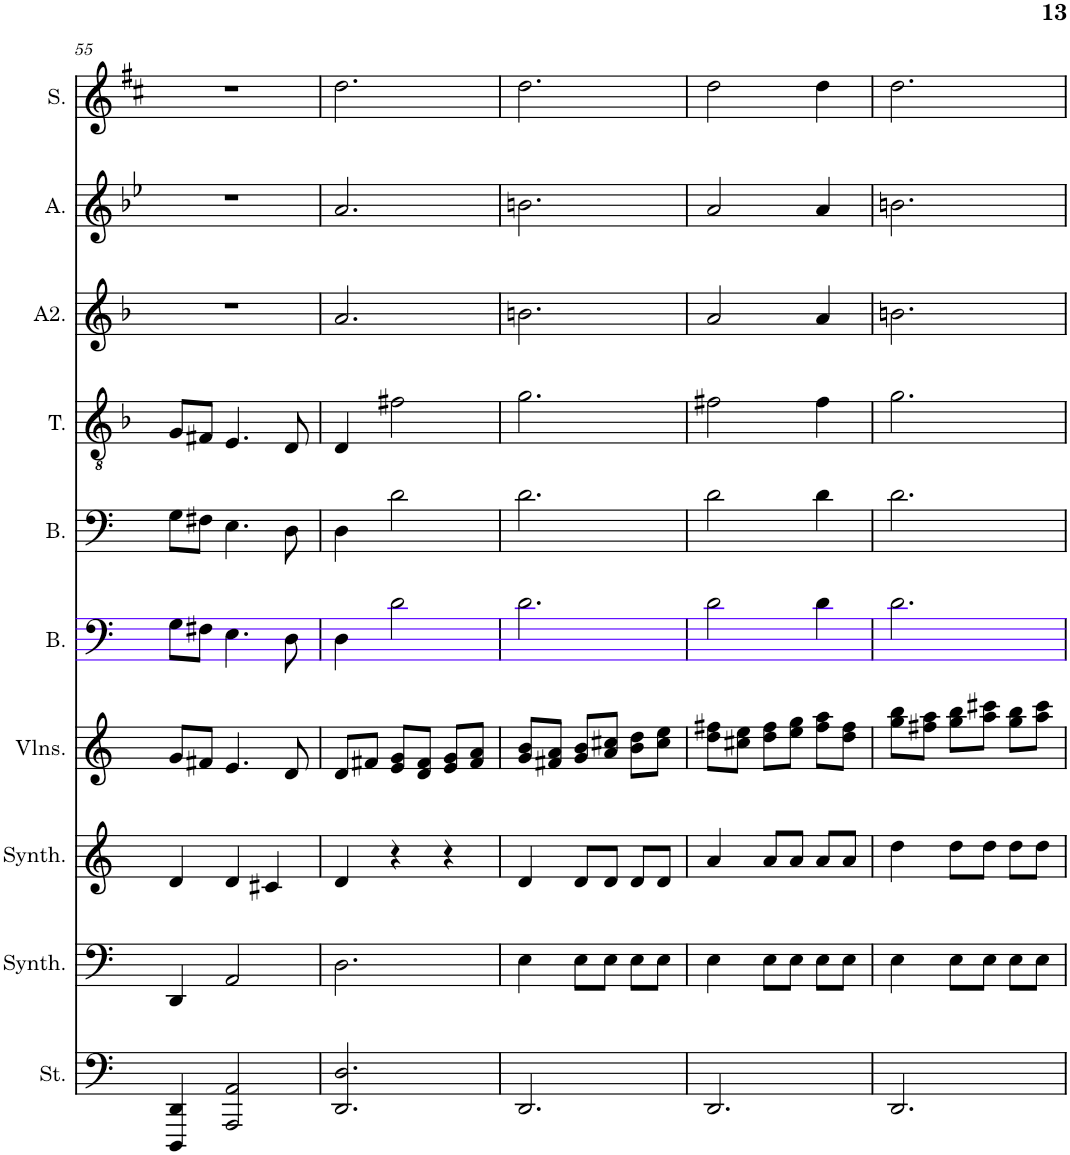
**kern	**kern	**kern	**kern	**kern	**kern	**kern	**kern	**kern	**kern
*part10	*part9	*part8	*part7	*part6	*part5	*part4	*part3	*part2	*part1
*staff10	*staff9	*staff8	*staff7	*staff6	*staff5	*staff4	*staff3	*staff2	*staff1
*I"Cordes, D'Bass/Strings, etc	*I"Synthétiseur d'instruments à cordes, Synth strings, etc	*I"Synthétiseur d'instruments à cordes, Synth strings 2	*I"Violons, 1st violins	*I"Basse 2	*I"Basse	*I"Ténor	*I"Alto 2	*I"Alto	*I"Soprano
*I'St.	*I'Synth.	*I'Synth.	*I'Vlns.	*I'B.	*I'B.	*I'T.	*I'A2.	*I'A.	*I'S.
!!LO:PB:g=z
*clefF4	*clefG2	*clefF4	*clefG2	*clefF4	*clefF4	*clefGv2	*clefG2	*clefG2	*clefG2
*k[]	*k[]	*k[]	*k[]	*k[]	*k[]	*k[b-]	*k[b-]	*k[b-e-]	*k[f#c#]
*M3/4	*M3/4	*M3/4	*M3/4	*M3/4	*M3/4	*M3/4	*M3/4	*M3/4	*M3/4
=55	=55	=55	=55	=55	=55	=55	=55	=55	=55
4DDD/ 4DD/	4DD/	4d/	8g/L	8G\L	8G\L	8G/L	2.r	2.r	2.r
.	.	.	8f#X/J	8F#X\J	8F#X\J	8F#X/J	.	.	.
2AAA/ 2AA/	2AA/	4d/	4.e/	4.E\	4.E\	4.E/	.	.	.
.	.	4c#X/	.	.	.	.	.	.	.
.	.	.	8d/	8D\	8D\	8D/	.	.	.
=56	=56	=56	=56	=56	=56	=56	=56	=56	=56
2.DD/ 2.D/	2.D\	4d/	8d/L	4D\	4D\	4D/	2.a/	2.a/	2.dd\
.	.	.	8f#X/J	.	.	.	.	.	.
.	.	4r	8e/ 8g/L	2d\	2d\	2f#X\	.	.	.
.	.	.	8d/ 8f#/J	.	.	.	.	.	.
.	.	4r	8e/ 8g/L	.	.	.	.	.	.
.	.	.	8f#/ 8a/J	.	.	.	.	.	.
=57	=57	=57	=57	=57	=57	=57	=57	=57	=57
2.DD/	4E\	4d/	8g/ 8b/L	2.d\	2.d\	2.g\	2.bn\	2.bn\	2.dd\
.	.	.	8f#X/ 8a/J	.	.	.	.	.	.
.	8E\L	8d/L	8g/ 8b/L	.	.	.	.	.	.
.	8E\J	8d/J	8a/ 8cc#X/J	.	.	.	.	.	.
.	8E\L	8d/L	8b\ 8dd\L	.	.	.	.	.	.
.	8E\J	8d/J	8cc#\ 8ee\J	.	.	.	.	.	.
=58	=58	=58	=58	=58	=58	=58	=58	=58	=58
2.DD/	4E\	4a/	8dd\ 8ff#X\L	2d\	2d\	2f#X\	2a/	2a/	2dd\
.	.	.	8cc#X\ 8ee\J	.	.	.	.	.	.
.	8E\L	8a/L	8dd\ 8ff#\L	.	.	.	.	.	.
.	8E\J	8a/J	8ee\ 8gg\J	.	.	.	.	.	.
.	8E\L	8a/L	8ff#\ 8aa\L	4d\	4d\	4f#\	4a/	4a/	4dd\
.	8E\J	8a/J	8dd\ 8ff#\J	.	.	.	.	.	.
=59	=59	=59	=59	=59	=59	=59	=59	=59	=59
2.DD/	4E\	4dd\	8gg\ 8bb\L	2.d\	2.d\	2.g\	2.bn\	2.bn\	2.dd\
.	.	.	8ff#X\ 8aa\J	.	.	.	.	.	.
.	8E\L	8dd\L	8gg\ 8bb\L	.	.	.	.	.	.
.	8E\J	8dd\J	8aa\ 8ccc#X\J	.	.	.	.	.	.
.	8E\L	8dd\L	8gg\ 8bb\L	.	.	.	.	.	.
.	8E\J	8dd\J	8aa\ 8ccc#\J	.	.	.	.	.	.
=	=	=	=	=	=	=	=	=	=
*-	*-	*-	*-	*-	*-	*-	*-	*-	*-
